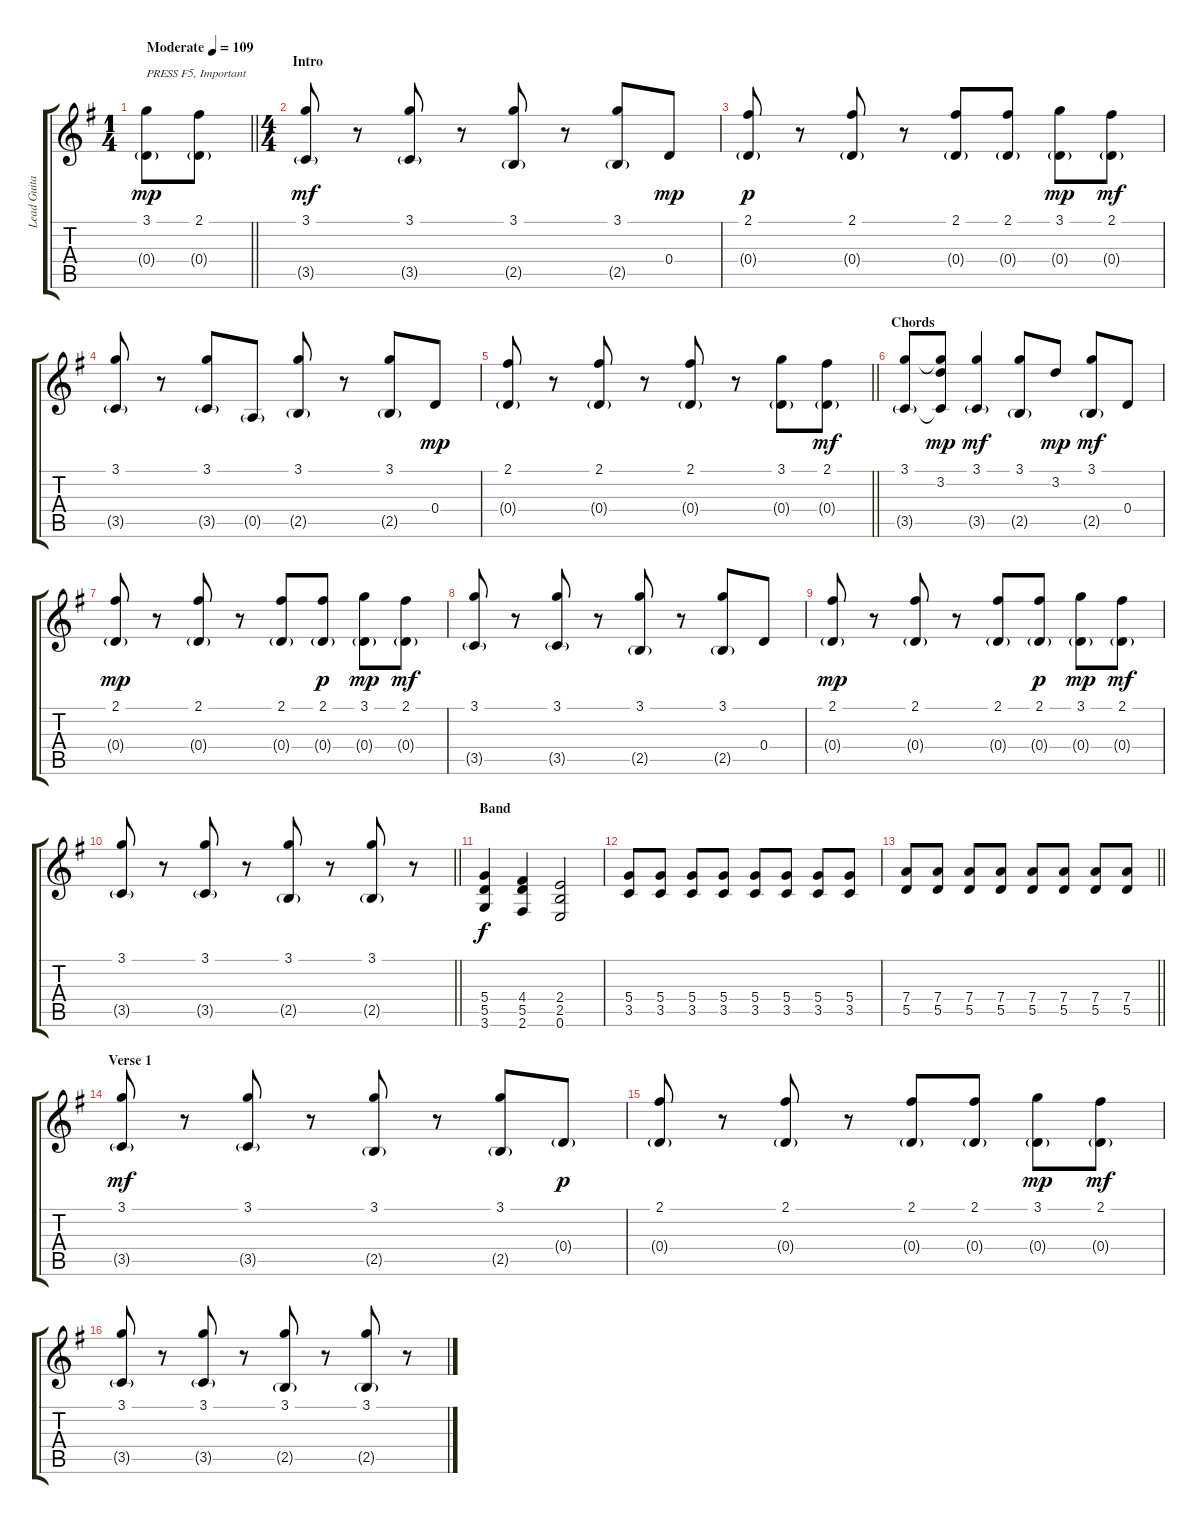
\track ("Lead Guitar" "Lead Guita") {instrument overdrivenguitar}
\staff {score tabs}
\tuning (E4 B3 G3 D3 A2 E2) {hide}
\ts (1 4)
\tempo (109 "Moderate")
\clef g2
\barLineRight lightlight
\ks g
(3.1 0.4{g}).8{txt "PRESS F5, Important" dy mp instrument overdrivenguitar} (2.1 0.4{g}).8 |
\ts (4 4)
\section ("" "Intro")
(3.1 3.5{g}).8{dy mf} r.8 (3.1 3.5{g}).8 r.8 (3.1 2.5{g}).8 r.8 (3.1 2.5{g}).8 0.4.8{dy mp} |
(2.1 0.4{g}).8{dy p} r.8 (2.1 0.4{g}).8 r.8 (2.1 0.4{g}).8 (2.1 0.4{g}).8 (3.1 0.4{g}).8{dy mp} (2.1 0.4{g}).8{dy mf} |
(3.1 3.5{g}).8 r.8 (3.1 3.5{g}).8 0.5{g}.8 (3.1 2.5{g}).8 r.8 (3.1 2.5{g}).8 0.4.8{dy mp} |
\barLineRight lightlight
(2.1 0.4{g}).8 r.8 (2.1 0.4{g}).8 r.8 (2.1 0.4{g}).8 r.8 (3.1 0.4{g}).8 (2.1 0.4{g}).8{dy mf} |
\section ("" "Chords")
(3.1 3.5{g}).8 (3.1{t} 3.2 3.5{t}).8{dy mp} (3.1 3.5{g}).4{dy mf} (3.1 2.5{g}).8 3.2.8{dy mp} (3.1 2.5{g}).8{dy mf} 0.4.8 |
(2.1 0.4{g}).8{dy mp} r.8 (2.1 0.4{g}).8 r.8 (2.1 0.4{g}).8 (2.1 0.4{g}).8{dy p} (3.1 0.4{g}).8{dy mp} (2.1 0.4{g}).8{dy mf} |
(3.1 3.5{g}).8 r.8 (3.1 3.5{g}).8 r.8 (3.1 2.5{g}).8 r.8 (3.1 2.5{g}).8 0.4.8 |
(2.1 0.4{g}).8{dy mp} r.8 (2.1 0.4{g}).8 r.8 (2.1 0.4{g}).8 (2.1 0.4{g}).8{dy p} (3.1 0.4{g}).8{dy mp} (2.1 0.4{g}).8{dy mf} |
\barLineRight lightlight
(3.1 3.5{g}).8 r.8 (3.1 3.5{g}).8 r.8 (3.1 2.5{g}).8 r.8 (3.1 2.5{g}).8 r.8 |
\section ("" "Band")
(5.4 5.5 3.6).4{dy f balance 1 instrument distortionguitar} (4.4 5.5 2.6).4 (2.4 2.5 0.6).2 |
(5.4 3.5).8 (5.4 3.5).8 (5.4 3.5).8 (5.4 3.5).8 (5.4 3.5).8 (5.4 3.5).8 (5.4 3.5).8 (5.4 3.5).8 |
\barLineRight lightlight
(7.4 5.5).8 (7.4 5.5).8 (7.4 5.5).8 (7.4 5.5).8 (7.4 5.5).8 (7.4 5.5).8 (7.4 5.5).8 (7.4 5.5).8 |
\section ("" "Verse 1")
(3.1 3.5{g}).8{dy mf balance 5 instrument overdrivenguitar} r.8 (3.1 3.5{g}).8 r.8 (3.1 2.5{g}).8 r.8 (3.1 2.5{g}).8 0.4{g}.8{dy p} |
(2.1 0.4{g}).8 r.8 (2.1 0.4{g}).8 r.8 (2.1 0.4{g}).8 (2.1 0.4{g}).8 (3.1 0.4{g}).8{dy mp} (2.1 0.4{g}).8{dy mf} |
(3.1 3.5{g}).8 r.8 (3.1 3.5{g}).8 r.8 (3.1 2.5{g}).8 r.8 (3.1 2.5{g}).8 r.8
